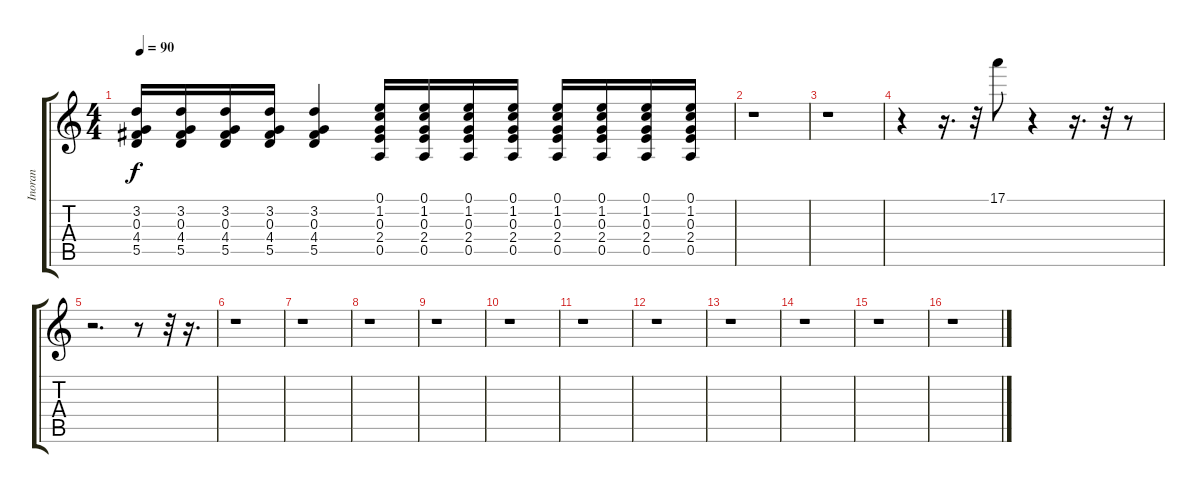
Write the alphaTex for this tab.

\track ("Inoran" "Inoran") {instrument electricguitarjazz}
\staff {score tabs}
\tuning (E4 B3 G3 D3 A2 E2) {hide}
\ts (4 4)
\tempo 90
\clef g2
\ks c
(3.2 0.3 4.4 5.5).16{dy f} (3.2 0.3 4.4 5.5).16 (3.2 0.3 4.4 5.5).16 (3.2 0.3 4.4 5.5).16 (3.2 0.3 4.4 5.5).4 (0.1 1.2 0.3 2.4 0.5).16 (0.1 1.2 0.3 2.4 0.5).16 (0.1 1.2 0.3 2.4 0.5).16 (0.1 1.2 0.3 2.4 0.5).16 (0.1 1.2 0.3 2.4 0.5).16 (0.1 1.2 0.3 2.4 0.5).16 (0.1 1.2 0.3 2.4 0.5).16 (0.1 1.2 0.3 2.4 0.5).16 |
r.1 |
r.1 |
r.4 r.16{d} r.32 17.1.8 r.4 r.16{d} r.32 r.8 |
r.2{d} r.8 r.32 r.16{d} |
r.1 |
r.1 |
r.1 |
r.1 |
r.1 |
r.1 |
r.1 |
r.1 |
r.1 |
r.1 |
r.1
